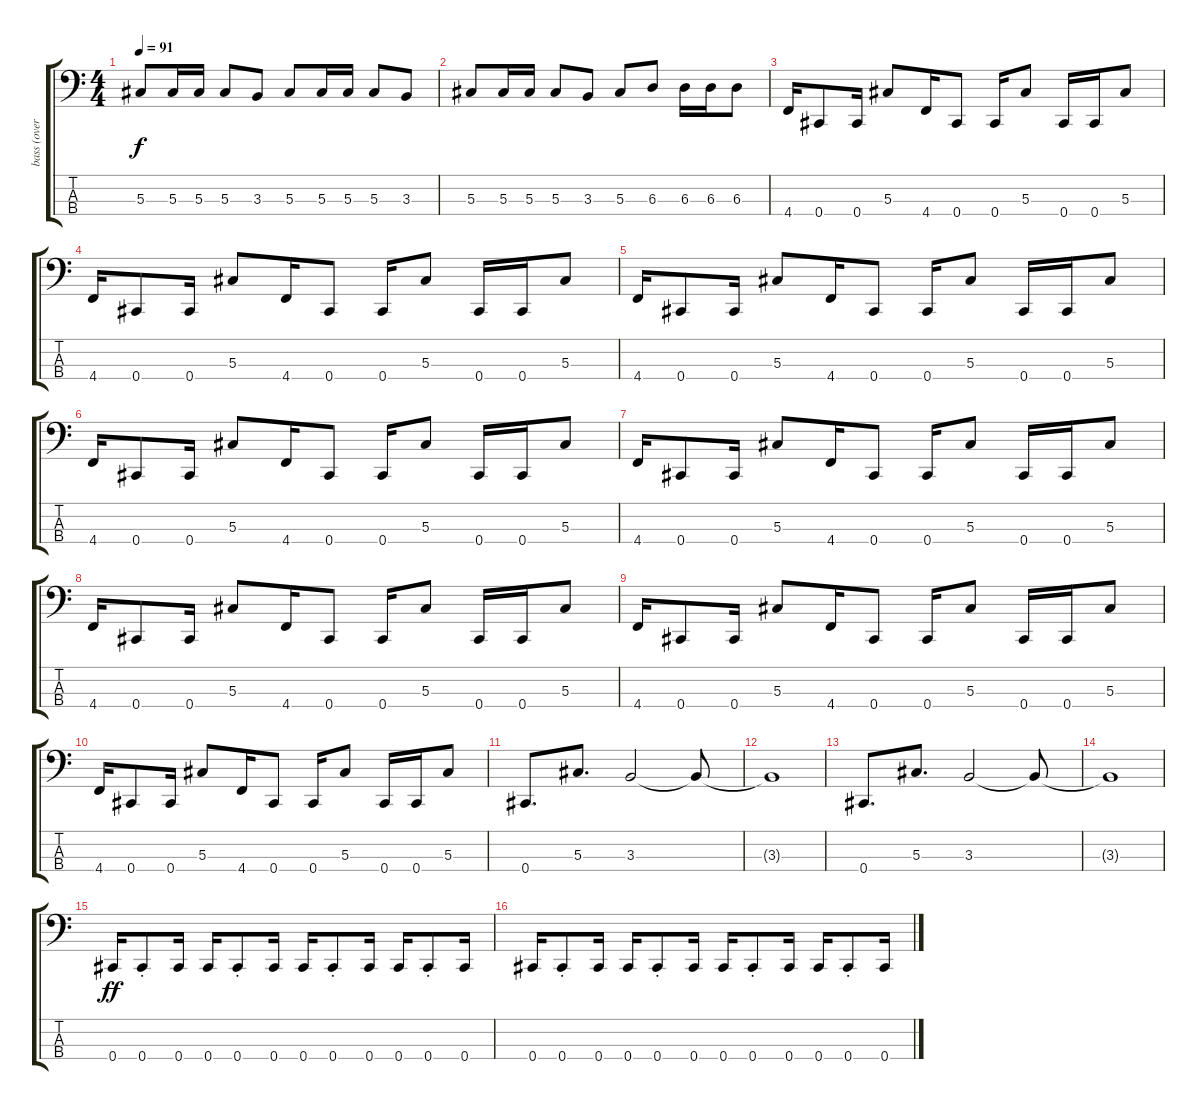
\track ("bass (overdub)" "bass (over") {instrument slapbass1}
\staff {score tabs}
\tuning (Gb2 Db2 Ab1 Db1) {hide}
\ts (4 4)
\tempo 91
\clef f4
\ks c
5.3.8{dy f} 5.3.16 5.3.16 5.3.8 3.3.8 5.3.8 5.3.16 5.3.16 5.3.8 3.3.8 |
5.3.8 5.3.16 5.3.16 5.3.8 3.3.8 5.3.8 6.3.8 6.3.16 6.3.16 6.3.8 |
4.4.16 0.4.8 0.4.16 5.3.8 4.4.16 0.4.8 0.4.16 5.3.8 0.4.16 0.4.16 5.3.8 |
4.4.16 0.4.8 0.4.16 5.3.8 4.4.16 0.4.8 0.4.16 5.3.8 0.4.16 0.4.16 5.3.8 |
4.4.16 0.4.8 0.4.16 5.3.8 4.4.16 0.4.8 0.4.16 5.3.8 0.4.16 0.4.16 5.3.8 |
4.4.16 0.4.8 0.4.16 5.3.8 4.4.16 0.4.8 0.4.16 5.3.8 0.4.16 0.4.16 5.3.8 |
4.4.16 0.4.8 0.4.16 5.3.8 4.4.16 0.4.8 0.4.16 5.3.8 0.4.16 0.4.16 5.3.8 |
4.4.16 0.4.8 0.4.16 5.3.8 4.4.16 0.4.8 0.4.16 5.3.8 0.4.16 0.4.16 5.3.8 |
4.4.16 0.4.8 0.4.16 5.3.8 4.4.16 0.4.8 0.4.16 5.3.8 0.4.16 0.4.16 5.3.8 |
4.4.16 0.4.8 0.4.16 5.3.8 4.4.16 0.4.8 0.4.16 5.3.8 0.4.16 0.4.16 5.3.8 |
0.4.8{d} 5.3.8{d} 3.3.2 3.3{t}.8 |
3.3{t}.1 |
0.4.8{d} 5.3.8{d} 3.3.2 3.3{t}.8 |
3.3{t}.1 |
0.4.16{dy ff} 0.4{st}.8 0.4.16 0.4.16 0.4{st}.8 0.4.16 0.4.16 0.4{st}.8 0.4.16 0.4.16 0.4{st}.8 0.4.16 |
0.4.16 0.4{st}.8 0.4.16 0.4.16 0.4{st}.8 0.4.16 0.4.16 0.4{st}.8 0.4.16 0.4.16 0.4{st}.8 0.4.16
